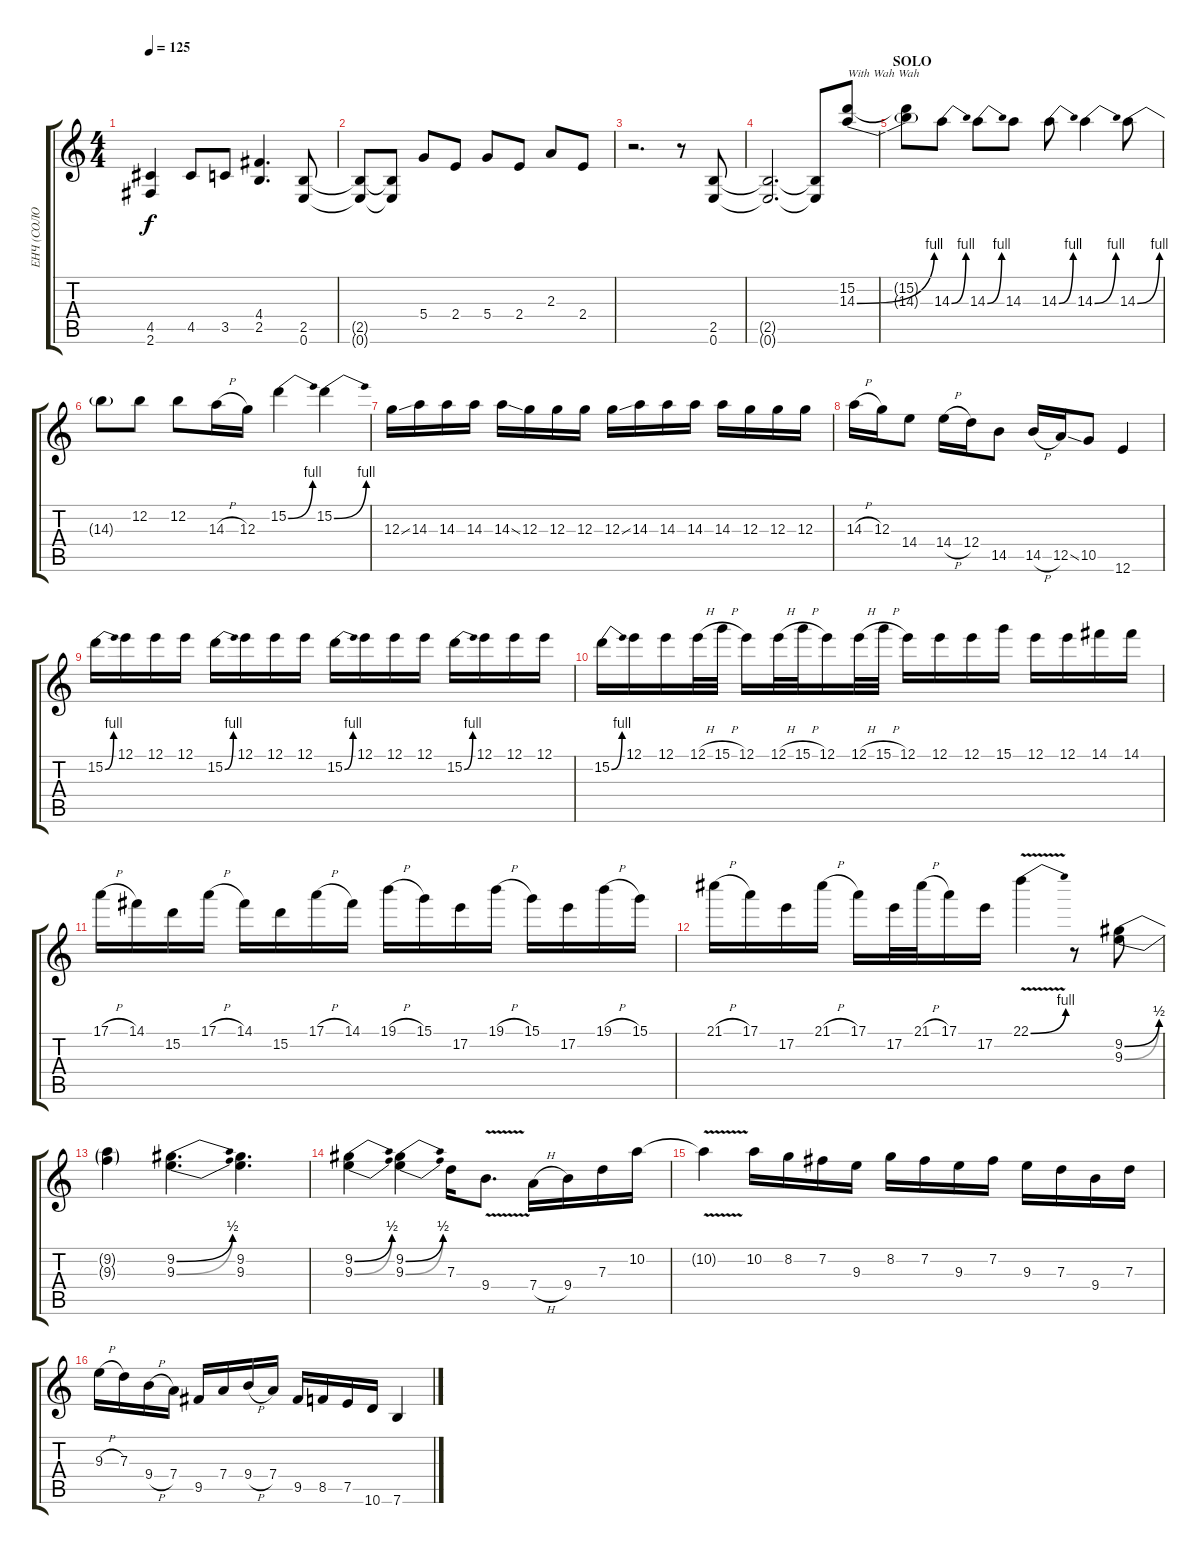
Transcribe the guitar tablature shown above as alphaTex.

\track ("ЕНЧ (СОЛО гитара)" "ЕНЧ (СОЛО ") {instrument distortionguitar}
\staff {score tabs}
\tuning (E4 B3 G3 D3 A2 E2) {hide}
\ts (4 4)
\tempo 125
\clef g2
\ks c
(4.5 2.6).4{dy f} 4.5.8 3.5.8 (4.4 2.5).4{d} (2.5 0.6).8 |
(2.5{t} 0.6{t}).8 (2.5{t} 0.6{t}).8 5.4.8 2.4.8 5.4.8 2.4.8 2.3.8 2.4.8 |
r.2{d} r.8 (2.5 0.6).8 |
(2.5{t} 0.6{t}).2{d} (2.5{t} 0.6{t}).8 (15.2 14.3{be (bend 0 0 60 4)}).8{txt "With Wah Wah"} |
\section ("" "SOLO")
(15.2{t} 14.3{t}).8 14.3{be (bend 0 0 60 4)}.8 14.3{be (bend 0 0 60 4)}.8 14.3.8 14.3{be (bend 0 0 60 4)}.8 14.3{be (bend 0 0 60 4)}.4 14.3{be (bend 0 0 60 4)}.8 |
14.3{t}.8 12.2.8 12.2.8 14.3{h}.16 12.3.16 15.2{be (bend 0 0 60 4)}.4 15.2{be (bend 0 0 60 4)}.4 |
12.3{ss}.16 14.3.16 14.3.16 14.3.16 14.3{ss}.16 12.3.16 12.3.16 12.3.16 12.3{ss}.16 14.3.16 14.3.16 14.3.16 14.3.16 12.3.16 12.3.16 12.3.16 |
14.3{h}.16 12.3.16 14.4.8 14.4{h}.16 12.4.16 14.5.8 14.5{h}.16 12.5{ss}.16 10.5.8 12.6.4 |
15.2{be (bend 0 0 60 4)}.16 12.1.16 12.1.16 12.1.16 15.2{be (bend 0 0 60 4)}.16 12.1.16 12.1.16 12.1.16 15.2{be (bend 0 0 60 4)}.16 12.1.16 12.1.16 12.1.16 15.2{be (bend 0 0 60 4)}.16 12.1.16 12.1.16 12.1.16 |
15.2{be (bend 0 0 60 4)}.16 12.1.16 12.1.16 12.1{h}.32 15.1{h}.32 12.1.16 12.1{h}.32 15.1{h}.32 12.1.16 12.1{h}.32 15.1{h}.32 12.1.16 12.1.16 12.1.16 15.1.16 12.1.16 12.1.16 14.1.16 14.1.16 |
17.1{h}.16 14.1.16 15.2.16 17.1{h}.16 14.1.16 15.2.16 17.1{h}.16 14.1.16 19.1{h}.16 15.1.16 17.2.16 19.1{h}.16 15.1.16 17.2.16 19.1{h}.16 15.1.16 |
21.1{h}.16 17.1.16 17.2.16 21.1{h}.16 17.1.16 17.2.32 21.1{h}.32 17.1.16 17.2.16 22.1{be (bend 0 0 60 4) v}.4 r.8 (9.2{be (bend 0 0 60 2)} 9.3{be (bend 0 0 60 2)}).8 |
(9.2{t} 9.3{t}).4 (9.2{be (bend 0 0 60 2)} 9.3{be (bend 0 0 60 2)}).4{d} (9.2 9.3).4{d} |
(9.2{be (bend 0 0 60 2)} 9.3{be (bend 0 0 60 2)}).4 (9.2{be (bend 0 0 60 2)} 9.3{be (bend 0 0 60 2)}).4 7.3.16 9.4{v}.8{d} 7.4{h}.16 9.4.16 7.3.16 10.2.16 |
10.2{v t}.4 10.2.16 8.2.16 7.2.16 9.3.16 8.2.16 7.2.16 9.3.16 7.2.16 9.3.16 7.3.16 9.4.16 7.3.16 |
9.3{h}.16 7.3.16 9.4{h}.16 7.4.16 9.5.16 7.4.16 9.4{h}.16 7.4.16 9.5.16 8.5.16 7.5.16 10.6.16 7.6.4
